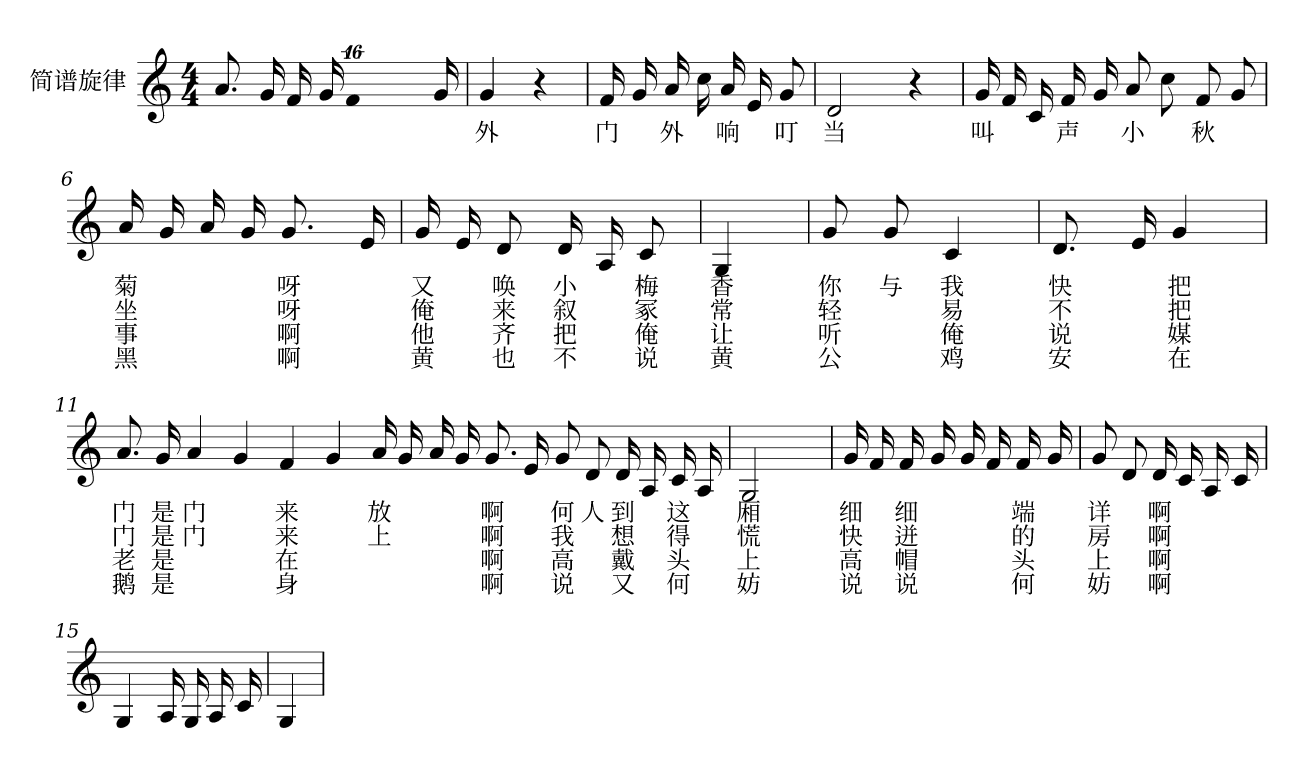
**kern	**text	**text	**text	**text
*part1	*part1	*part1	*part1	*part1
*staff1	*staff1	*staff1	*staff1	*staff1
*I"简谱旋律	*	*	*	*
*k[]	*	*	*	*
*M4/4	*	*	*	*
=1	=1	=1	=1	=1
8.a	.	.	.	.
16g	.	.	.	.
16f	.	.	.	.
16g	.	.	.	.
!LO:N:vis=2	!	!	!	!
16%9f	.	.	.	.
16g	.	.	.	.
=2	=2	=2	=2	=2
4g	外	.	.	.
4r	.	.	.	.
=3	=3	=3	=3	=3
16f	门	.	.	.
16g	.	.	.	.
16a	外	.	.	.
16cc	.	.	.	.
16a	响	.	.	.
16e	.	.	.	.
8g	叮	.	.	.
=4	=4	=4	=4	=4
2d	当	.	.	.
4r	.	.	.	.
=5	=5	=5	=5	=5
16g	叫	.	.	.
16f	.	.	.	.
16c	.	.	.	.
16f	声	.	.	.
16g	.	.	.	.
8a	小	.	.	.
8cc	.	.	.	.
8f	秋	.	.	.
8g	.	.	.	.
=6	=6	=6	=6	=6
16a	菊	坐	事	黑
16g	.	.	.	.
16a	.	.	.	.
16g	.	.	.	.
8.g	呀	呀	啊	啊
16e	.	.	.	.
=7	=7	=7	=7	=7
16g	又	俺	他	黄
16e	.	.	.	.
8d	唤	来	齐	也
16d	小	叙	把	不
16A	.	.	.	.
8c	梅	冢	俺	说
=8	=8	=8	=8	=8
4G	香	常	让	黄
=9	=9	=9	=9	=9
8g	你	轻	听	公
8g	与	.	.	.
4c	我	易	俺	鸡
=10	=10	=10	=10	=10
8.d	快	不	说	安
16e	.	.	.	.
4g	把	把	媒	在
=11	=11	=11	=11	=11
8.a	门	门	老	鹅
16g	是	是	是	是
4a	门	门	.	.
4g	.	.	.	.
4f	来	来	在	身
4g	.	.	.	.
16a	放	上	.	.
16g	.	.	.	.
16a	.	.	.	.
16g	.	.	.	.
8.g	啊	啊	啊	啊
16e	.	.	.	.
8g	何	我	高	说
8d	人	.	.	.
16d	到	想	戴	又
16A	.	.	.	.
16c	这	得	头	何
16A	.	.	.	.
=12	=12	=12	=12	=12
!LO:N:vis=2	!	!	!	!
2.G	厢	慌	上	妨
=13	=13	=13	=13	=13
16g	细	快	高	说
16f	.	.	.	.
16f	细	迸	帽	说
16g	.	.	.	.
16g	.	.	.	.
16f	.	.	.	.
16f	端	的	头	何
16g	.	.	.	.
=14	=14	=14	=14	=14
8g	详	房	上	妨
8d	.	.	.	.
16d	啊	啊	啊	啊
16c	.	.	.	.
16A	.	.	.	.
16c	.	.	.	.
=15	=15	=15	=15	=15
4G	.	.	.	.
16A	.	.	.	.
16G	.	.	.	.
16A	.	.	.	.
16c	.	.	.	.
=16	=16	=16	=16	=16
4G	.	.	.	.
=	=	=	=	=
*-	*-	*-	*-	*-
